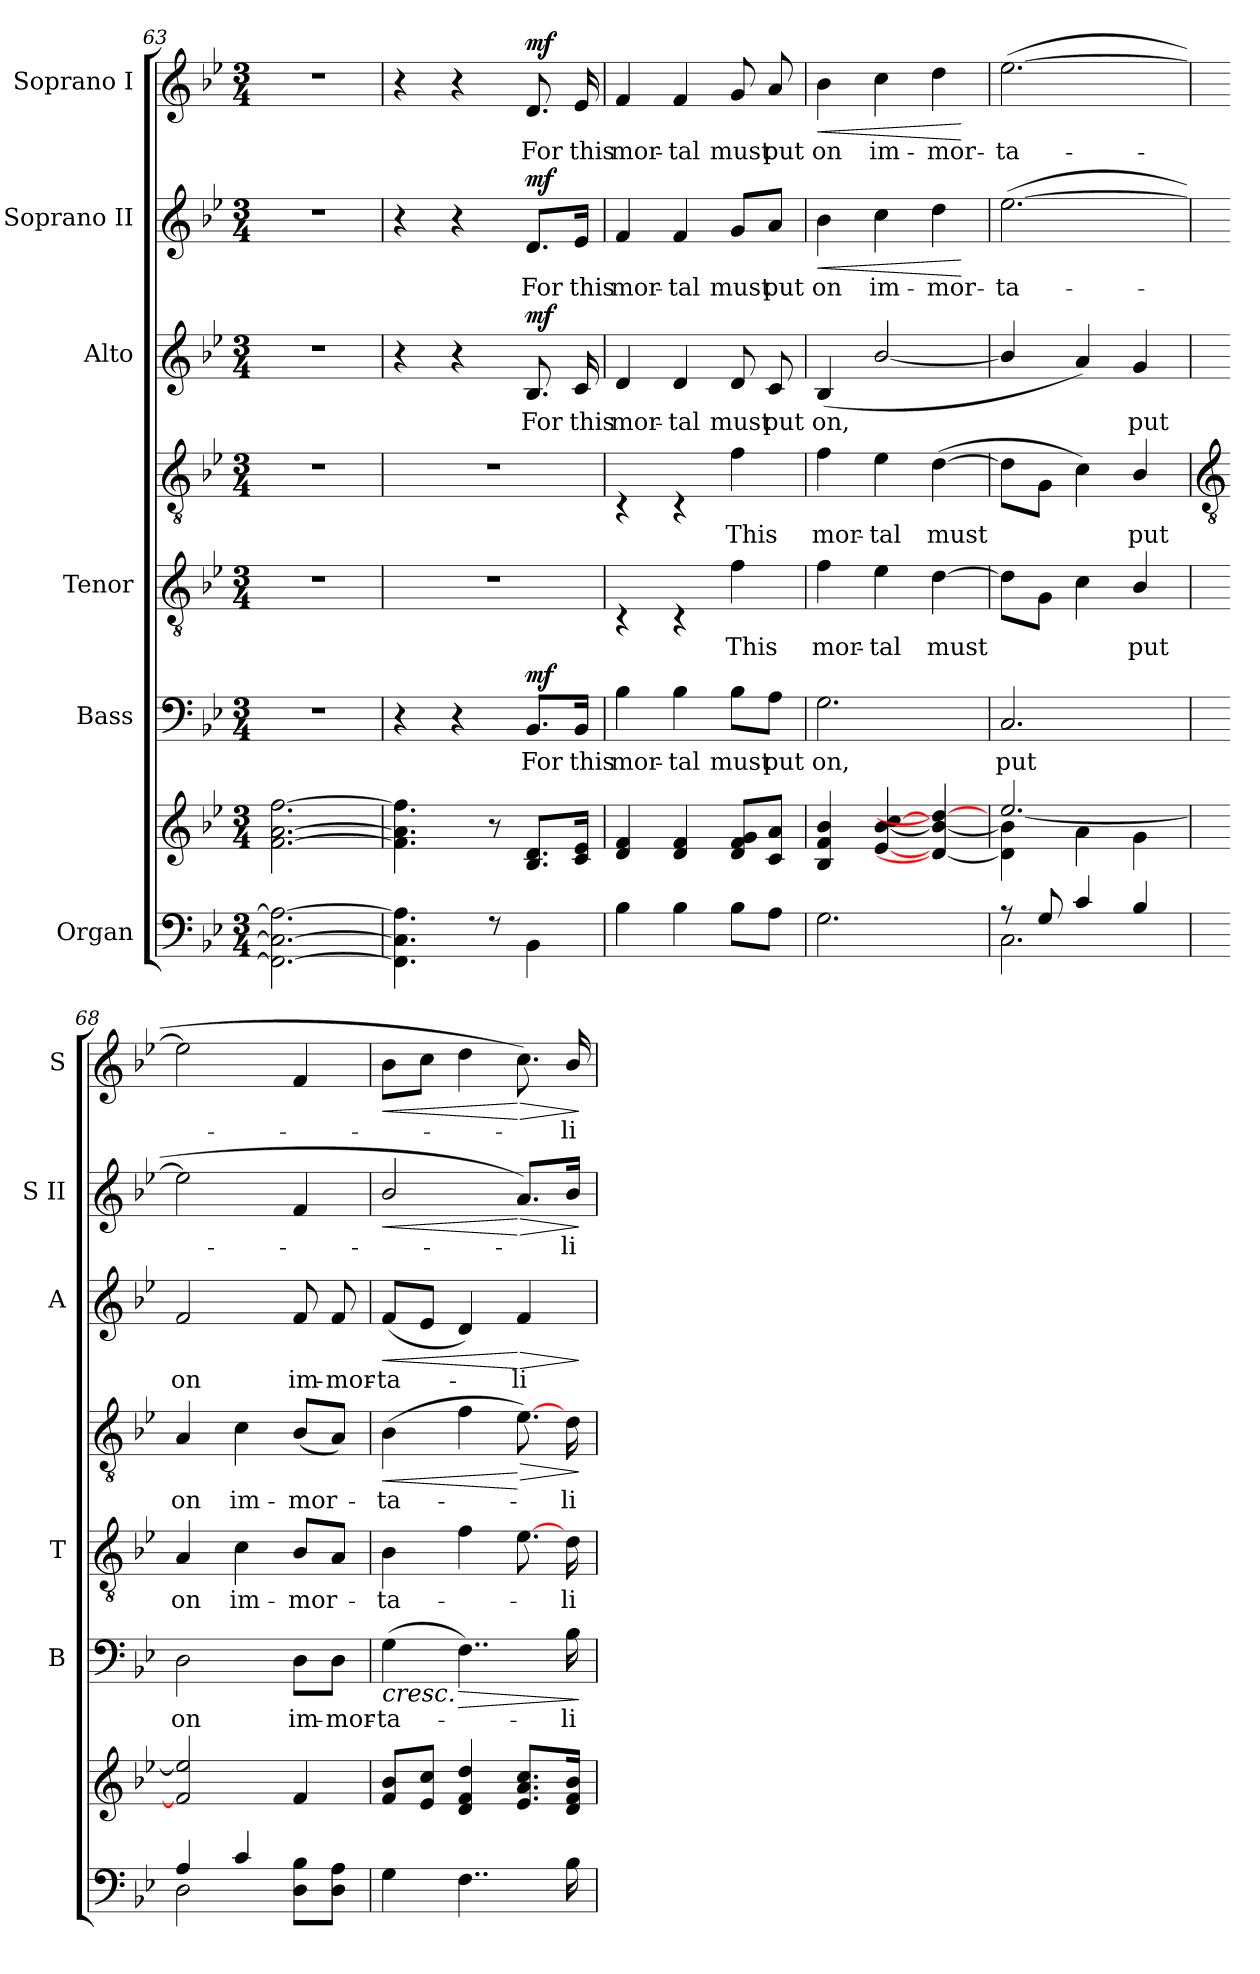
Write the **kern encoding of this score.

**kern	**kern	**kern	**text	**dynam	**kern	**text	**kern	**text	**dynam	**kern	**text	**dynam	**kern	**text	**dynam	**kern	**text	**dynam
*part6	*part6	*part5	*part5	*part5	*part4	*part4	*part4	*part4	*part4	*part3	*part3	*part3	*part2	*part2	*part2	*part1	*part1	*part1
*staff8	*staff7	*staff6	*staff6	*staff6	*staff5	*staff5	*staff4	*staff4	*staff4/5	*staff3	*staff3	*staff3	*staff2	*staff2	*staff2	*staff1	*staff1	*staff1
*I"Organ	*	*I"Bass	*	*	*I"Tenor	*	*	*	*	*I"Alto	*	*	*I"Soprano II	*	*	*I"Soprano I	*	*
*	*	*I'B	*	*	*I'T	*	*	*	*	*I'A	*	*	*I'S II	*	*	*I'S	*	*
*clefF4	*clefG2	*clefF4	*	*	*clefGv2	*	*clefGv2	*	*	*clefG2	*	*	*clefG2	*	*	*clefG2	*	*
*k[b-e-]	*k[b-e-]	*k[b-e-]	*	*	*k[b-e-]	*	*k[b-e-]	*	*	*k[b-e-]	*	*	*k[b-e-]	*	*	*k[b-e-]	*	*
*B-:	*B-:	*B-:	*	*	*B-:	*	*B-:	*	*	*B-:	*	*	*B-:	*	*	*B-:	*	*
*M3/4	*M3/4	*M3/4	*	*	*M3/4	*	*M3/4	*	*	*M3/4	*	*	*M3/4	*	*	*M3/4	*	*
=63	=63	=63	=63	=63	=63	=63	=63	=63	=63	=63	=63	=63	=63	=63	=63	=63	=63	=63
*^	*	*	*	*	*	*	*	*	*	*	*	*	*	*	*	*	*	*
!	!LO:N:vis=1	!	!LO:N:vis=1	!	!	!LO:N:vis=1	!	!LO:N:vis=1	!	!	!LO:N:vis=1	!	!	!LO:N:vis=1	!	!	!LO:N:vis=1	!	!
*	*	*^	*	*	*	*	*	*	*	*	*	*	*	*	*	*	*	*	*
*	*	*	*^	*	*	*	*	*	*	*	*	*	*	*	*	*	*	*	*	*
2.FF\_ 2.C\_ 2.A\_	2.ryy	[2.f\ [2.a\ [2.ff\	2.ryy	2.ryy	2.r	.	.	2.r	.	2.r	.	.	2.r	.	.	2.r	.	.	2.r	.	.
=64	=64	=64	=64	=64	=64	=64	=64	=64	=64	=64	=64	=64	=64	=64	=64	=64	=64	=64	=64	=64	=64
!	!	!	!	!	!	!	!	!LO:N:vis=1	!	!LO:N:vis=1	!	!	!	!	!	!	!	!	!	!	!
4.FF\] 4.C\] 4.A\]	2.ryy	4.f\] 4.a\] 4.ff\]	2.ryy	2.ryy	4r	.	.	2.r	.	2.r	.	.	4r	.	.	4r	.	.	4r	.	.
.	.	.	.	.	4r	.	.	.	.	.	.	.	4r	.	.	4r	.	.	4r	.	.
8r	.	8r	.	.	.	.	.	.	.	.	.	.	.	.	.	.	.	.	.	.	.
!	!	!	!	!	!	!LO:LY:b	!LO:DY:b	!	!	!	!	!	!	!LO:LY:b	!LO:DY:b	!	!LO:LY:b	!LO:DY:b	!	!LO:LY:b	!LO:DY:b
4BB-\	.	8.B-/ 8.d/L	.	.	8.BB-/L	For	mf	.	.	.	.	.	8.B-	For	mf	8.d/L	For	mf	8.d	For	mf
!	!	!	!	!	!	!LO:LY:b	!	!	!	!	!	!	!	!LO:LY:b	!	!	!LO:LY:b	!	!	!LO:LY:b	!
.	.	16c/ 16e-/J	.	.	16BB-/Jk	this	.	.	.	.	.	.	16c	this	.	16e-/Jk	this	.	16e-	this	.
=65	=65	=65	=65	=65	=65	=65	=65	=65	=65	=65	=65	=65	=65	=65	=65	=65	=65	=65	=65	=65	=65
!	!	!	!	!	!	!LO:LY:b	!	!	!	!	!	!	!	!LO:LY:b	!	!	!LO:LY:b	!	!	!LO:LY:b	!
4B-\	2.ryy	4d/ 4f/	2.ryy	2.ryy	4B-	mor-	.	4rBB	.	4rBB	.	.	4d	mor-	.	4f	mor-	.	4f	mor-	.
!	!	!	!	!	!	!LO:LY:b	!	!	!	!	!	!	!	!LO:LY:b	!	!	!LO:LY:b	!	!	!LO:LY:b	!
4B-\	.	4d/ 4f/	.	.	4B-\	-tal	.	4rBB	.	4rBB	.	.	4d	-tal	.	4f	-tal	.	4f	-tal	.
!	!	!	!	!	!	!LO:LY:b	!	!	!LO:LY:b	!	!LO:LY:b	!LO:DY:b=2	!	!LO:LY:b	!	!	!LO:LY:b	!	!	!LO:LY:b	!
!	!	!	!	!	!	!	!	!	!	!	!	!LO:DY:n=1:b	!	!	!	!	!	!	!	!	!
8B-\L	.	8d/ 8f/ 8g/L	.	.	8B-\L	must	.	4f	This	4f	This	mf mf	8d	must	.	8g/L	must	.	8g	must	.
!	!	!	!	!	!	!LO:LY:b	!	!	!	!	!	!	!	!LO:LY:b	!	!	!LO:LY:b	!	!	!LO:LY:b	!
8A\J	.	8c/ 8a/J	.	.	8A\J	put	.	.	.	.	.	.	8c	put	.	8a/J	put	.	8a	put	.
=66	=66	=66	=66	=66	=66	=66	=66	=66	=66	=66	=66	=66	=66	=66	=66	=66	=66	=66	=66	=66	=66
!	!	!	!	!	!	!LO:LY:b	!	!	!LO:LY:b	!	!LO:LY:b	!	!	!LO:LY:b	!	!	!LO:LY:b	!LO:HP:b	!	!LO:LY:b	!LO:HP:b
2.G	2.ryy	4B-/ 4f/ 4b-/	2.ryy	2.ryy	2.G	on,	.	4f	mor-	4f	mor-	.	(<4B-	on,	.	4b-	on	<	4b-	on	<
!	!	!	!	!	!	!	!	!	!LO:LY:b	!	!LO:LY:b	!	!	!	!	!	!LO:LY:b	!	!	!LO:LY:b	!
.	.	[4e-/ [4b-/ [4cc/	.	.	.	.	.	4e-	-tal	4e-	-tal	.	[2b-/	.	.	4cc	im-	.	4cc	im-	.
!	!	!	!	!	!	!	!	!	!LO:LY:b	!	!LO:LY:b	!	!	!	!	!	!LO:LY:b	!	!	!LO:LY:b	!
.	.	4d/_ 4b-/_ 4dd/_	.	.	.	.	.	[4d	must	(>[4d	must	.	.	.	.	4dd	-mor-	.	4dd	-mor-	.
*v	*v	*	*	*	*	*	*	*	*	*	*	*	*	*	*	*	*	*	*	*	*
*	*v	*v	*v	*	*	*	*	*	*	*	*	*	*	*	*	*	*	*	*	*
.	.	.	.	.	.	.	.	.	.	.	.	.	.	.	[	.	.	[
=67	=67	=67	=67	=67	=67	=67	=67	=67	=67	=67	=67	=67	=67	=67	=67	=67	=67	=67
*^	*^	*	*	*	*	*	*	*	*	*	*	*	*	*	*	*	*	*
*	*	*	*^	*	*	*	*	*	*	*	*	*	*	*	*	*	*	*	*	*
!	!	!	!	!	!	!LO:LY:b	!	!	!	!	!	!	!	!	!	!	!LO:LY:b	!	!	!LO:LY:b	!
8r	2.C\	4d\] 4b-\]	[2.ee-/	2.ryy	2.C	put	.	8dL]	.	8dL]	.	.	4b-/]	.	.	(<[2.ee-	-ta-	.	(>[2.ee-	-ta-	.
8G/	.	.	.	.	.	.	.	8GJ	.	8GJ	.	.	.	.	.	.	.	.	.	.	.
4c/	.	4a\	.	.	.	.	.	4c	.	4c)	.	.	4a)	.	.	.	.	.	.	.	.
!	!	!	!	!	!	!	!	!	!LO:LY:b	!	!LO:LY:b	!	!	!LO:LY:b	!	!	!	!	!	!	!
4B-/	.	4g\	.	.	.	.	.	4B-/	put	4B-/	put	.	4g	put	.	.	.	.	.	.	.
!!LO:LB:g=z
=68	=68	=68	=68	=68	=68	=68	=68	=68	=68	=68	=68	=68	=68	=68	=68	=68	=68	=68	=68	=68	=68
*	*	*	*	*	*	*	*	*	*	*clefGv2	*	*	*	*	*	*	*	*	*	*	*
!	!	!	!	!	!	!LO:LY:b	!	!	!LO:LY:b	!	!LO:LY:b	!	!	!LO:LY:b	!	!	!	!	!	!	!
4A/	2D\	2ryy	2f/] 2ee-/]	2.ryy	2D	on	.	4A	on	4A	on	.	2f	on	.	2ee-]	.	.	2ee-]	.	.
!	!	!	!	!	!	!	!	!	!LO:LY:b	!	!LO:LY:b	!	!	!	!	!	!	!	!	!	!
4c/	.	.	.	.	.	.	.	4c	im-	4c	im-	.	.	.	.	.	.	.	.	.	.
!	!	!	!	!	!	!LO:LY:b	!	!	!LO:LY:b	!	!LO:LY:b	!	!	!LO:LY:b	!	!	!	!	!	!	!
8D 8B-L	4ryy	4f/	4ryy	.	8D\L	im-	.	8B-L	-mor-	(<8B-L	-mor-	.	8f	im-	.	4f	.	.	4f	.	.
!	!	!	!	!	!	!LO:LY:b	!	!	!	!	!	!	!	!LO:LY:b	!	!	!	!	!	!	!
8D 8AJ	.	.	.	.	8D\J	-mor-	.	8AJ	.	8AJ)	.	.	8f	-mor-	.	.	.	.	.	.	.
=69	=69	=69	=69	=69	=69	=69	=69	=69	=69	=69	=69	=69	=69	=69	=69	=69	=69	=69	=69	=69	=69
!	!	!	!LO:N:vis=1	!	!	!LO:LY:b	!LO:HP:b	!	!LO:LY:b	!	!LO:LY:b	!LO:HP:b	!	!LO:LY:b	!LO:HP:b	!	!	!LO:HP:b	!	!	!LO:HP:b
4G\	2ryy	8f/ 8b-/L	2.ryy	2.ryy	(>4G	-ta-	<	4B-	ta-	(>4B-	ta-	<	(<8fL	-ta-	<	2b-/	.	<	8b-L	.	<
.	.	8e-/ 8cc/J	.	.	.	.	.	.	.	.	.	.	8e-J	.	.	.	.	.	8ccJ	.	.
!	!	!	!	!	!	!	!LO:HP:b	!	!	!	!	!	!	!	!	!	!	!	!	!	!
4..F\	.	4d/ 4f/ 4dd/	.	.	4..F)	.	>	4f	.	4f	.	.	4d)	.	.	.	.	.	4dd	.	.
!	!	!	!	!	!	!	!	!	!	!	!	!LO:HP:n=1:b	!	!LO:LY:b	!LO:HP:n=1:b	!	!	!LO:HP:n=1:b	!	!	!LO:HP:n=1:b
.	4ryy	8.e-/ 8.a/ 8.cc/L	.	.	.	.	.	[8.e-	.	[8.e-)	.	[ >	4f	li-	[ >	8.a/L)	.	[ >	8.cc)	.	[ >
!	!	!	!	!	!	!LO:LY:b	!	!	!LO:LY:b	!	!LO:LY:b	!	!	!	!	!	!LO:LY:b	!	!	!LO:LY:b	!
16B-\	.	16d/ 16f/ 16b-/J	.	.	16B-	li-	[	16d	li-	16d	li-	.	.	.	.	16b-/Jk	li-	.	16b-/	li-	.
*v	*v	*	*	*	*	*	*	*	*	*	*	*	*	*	*	*	*	*	*	*	*
*	*v	*v	*v	*	*	*	*	*	*	*	*	*	*	*	*	*	*	*	*	*
.	.	.	.	]	.	.	.	.	]	.	.	]	.	.	]	.	.	]
=	=	=	=	=	=	=	=	=	=	=	=	=	=	=	=	=	=	=
*-	*-	*-	*-	*-	*-	*-	*-	*-	*-	*-	*-	*-	*-	*-	*-	*-	*-	*-
